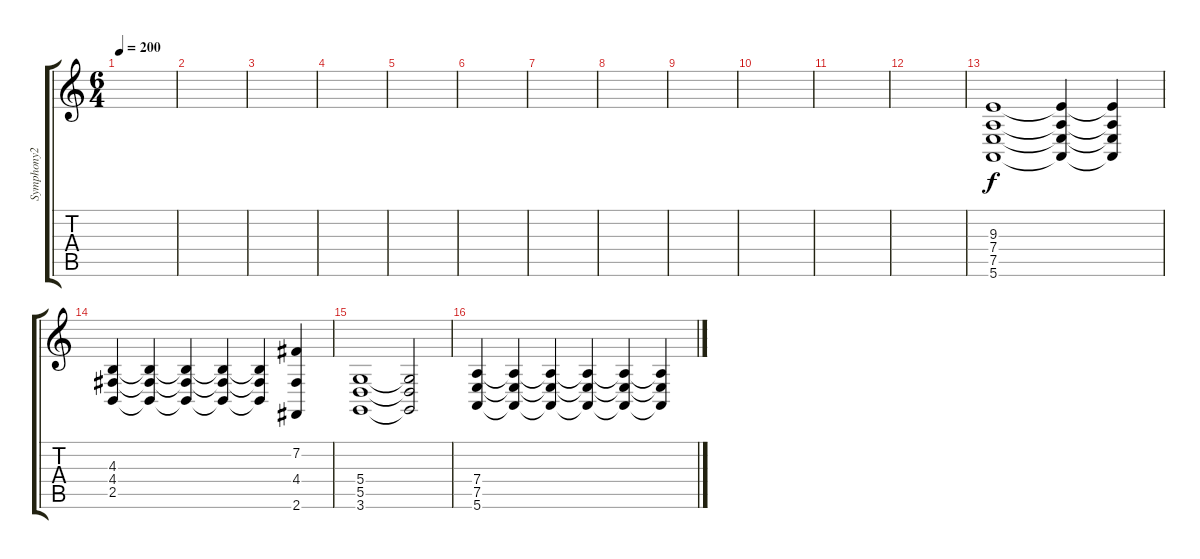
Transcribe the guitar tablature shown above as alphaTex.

\track ("Symphony2" "Symphony2") {instrument orchestrahit}
\staff {score tabs}
\tuning (E4 B3 G3 D3 A2 E2) {hide}
\ts (6 4)
\tempo 200
\clef g2
\ks c
|
|
|
|
|
|
|
|
|
|
|
|
(9.3 7.4 7.5 5.6).1 (9.3{t} 7.4{t} 7.5{t} 5.6{t}).4 (9.3{t} 7.4{t} 7.5{t} 5.6{t}).4 |
(4.3 4.4 2.5).4 (4.3{t} 4.4{t} 2.5{t}).4 (4.3{t} 4.4{t} 2.5{t}).4 (4.3{t} 4.4{t} 2.5{t}).4 (4.3{t} 4.4{t} 2.5{t}).4 (7.2 4.4 2.6).4 |
(5.4 5.5 3.6).1 (5.4{t} 5.5{t} 3.6{t}).2 |
(7.4 7.5 5.6).4 (7.4{t} 7.5{t} 5.6{t}).4 (7.4{t} 7.5{t} 5.6{t}).4 (7.4{t} 7.5{t} 5.6{t}).4 (7.4{t} 7.5{t} 5.6{t}).4 (7.4{t} 7.5{t} 5.6{t}).4
